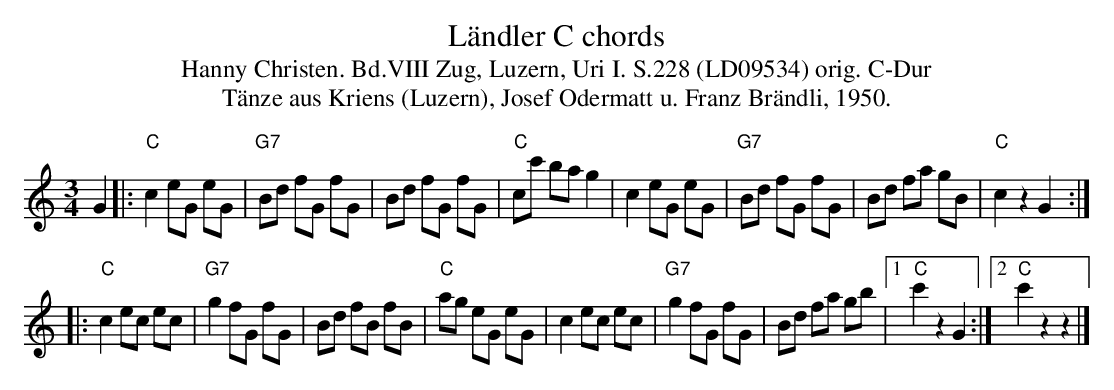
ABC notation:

X:1
T: Ländler C chords
T:Hanny Christen. Bd.VIII Zug, Luzern, Uri I. S.228 (LD09534) orig. C-Dur
T: T\"anze aus Kriens (Luzern), Josef Odermatt u. Franz Brändli, 1950.
M:3/4
L:1/8
K:C %%MIDI gchordon
G2 |: "C"c2 eG eG | "G7"Bd fG fG | Bd fG fG | "C"cc' ba g2 | c2 eG eG | "G7"Bd fG fG | Bd fa gB | "C"c2z2G2 ::
"C"c2 ec ec | "G7"g2 fG fG | Bd fB fB | "C"ag eG eG | c2 ec ec | "G7"g2 fG fG | Bd fa gb |1 "C"c'2z2G2 :|2 "C"c'2z2z2 |]
